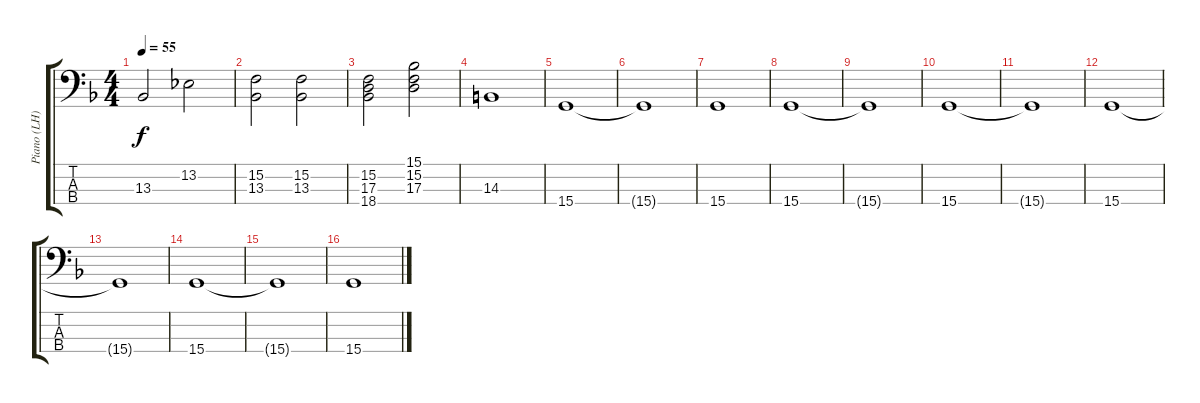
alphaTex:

\track ("Piano (LH)" "Piano (LH)") {instrument brightacousticpiano}
\staff {score tabs}
\tuning (G2 D2 A1 E1) {hide}
\ts (4 4)
\tempo 55
\clef f4
\ks f
13.3.2{dy f} 13.2.2 |
(15.2 13.3).2 (15.2 13.3).2 |
(15.2 17.3 18.4).2 (15.1 15.2 17.3).2 |
14.3.1 |
15.4.1 |
15.4{t}.1 |
15.4.1 |
15.4.1 |
15.4{t}.1 |
15.4.1 |
15.4{t}.1 |
15.4.1 |
15.4{t}.1 |
15.4.1 |
15.4{t}.1 |
15.4.1
